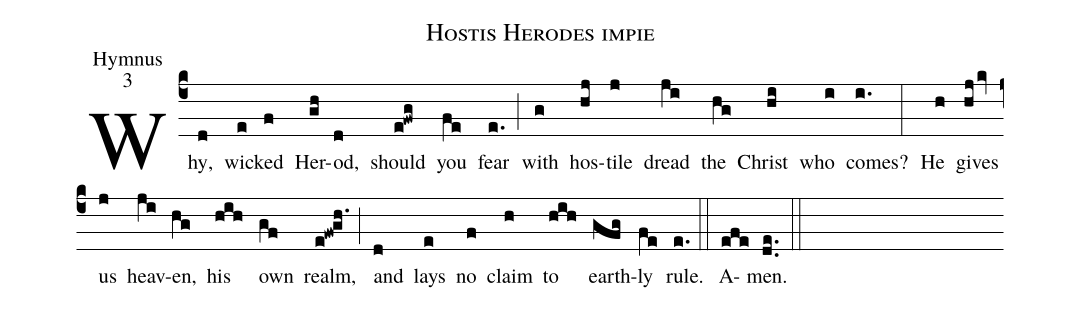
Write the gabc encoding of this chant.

name: Hostis Herodes impie;
office-part: Hymnus;
mode: 3;
%%
(c4)Why,(d) wick(e)ed(f) Her(gh)od,(d) should(e!fwg) you(fe) fear(e.) (;)
with(g) hos(hj)tile(j) dread(ji) the(hg) Christ(hi) who(i) comes?(i.) (:)
He(h) gives(hj/kv) us(j) heav(ji)en,(hg) his(hih) own(gf) realm,(e!fw!gh.) (;)
and(d) lays(e) no(f) claim(h) to(hih) earth(gfg)ly(fe) rule.(e.) (::)

A(efe)men.(de..) (::)
